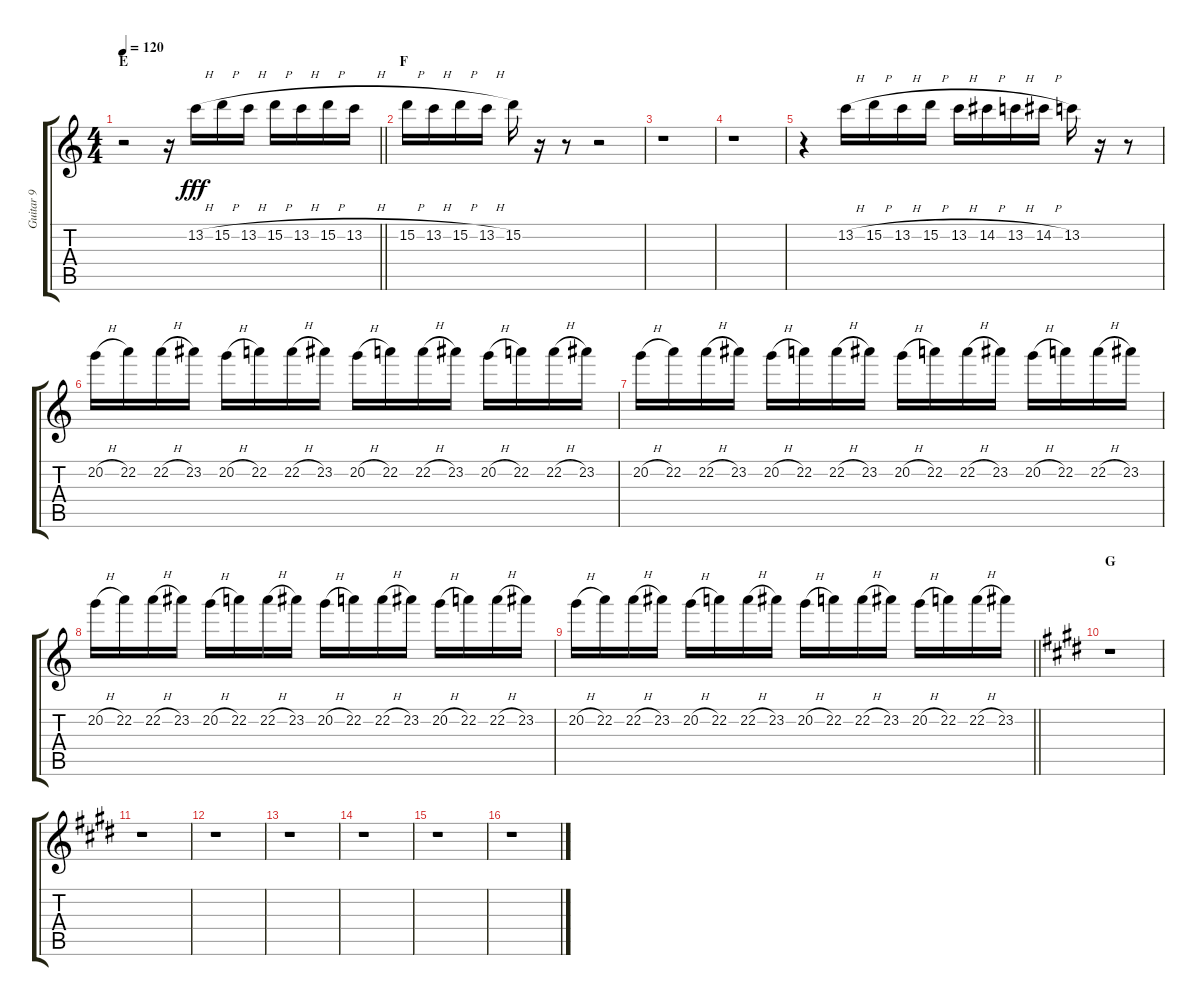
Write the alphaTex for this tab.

\track ("Guitar 9" "Guitar 9") {instrument distortionguitar}
\staff {score tabs}
\tuning (E4 B3 G3 D3 A2 E2) {hide}
\ts (4 4)
\section ("" "E")
\tempo 120
\clef g2
\barLineRight lightlight
\ks c
r.2{dy fff} r.16 13.2{h}.16 15.2{h}.16 13.2{h}.16 15.2{h}.16 13.2{h}.16 15.2{h}.16 13.2{h}.16 |
\section ("" "F")
15.2{h}.16 13.2{h}.16 15.2{h}.16 13.2{h}.16 15.2.16 r.16 r.8 r.2 |
r.1 |
r.1 |
r.4 13.2{h}.16 15.2{h}.16 13.2{h}.16 15.2{h}.16 13.2{h}.16 14.2{h}.16 13.2{h}.16 14.2{h}.16 13.2.16 r.16 r.8 |
20.2{h}.16 22.2.16 22.2{h}.16 23.2.16 20.2{h}.16 22.2.16 22.2{h}.16 23.2.16 20.2{h}.16 22.2.16 22.2{h}.16 23.2.16 20.2{h}.16 22.2.16 22.2{h}.16 23.2.16 |
20.2{h}.16 22.2.16 22.2{h}.16 23.2.16 20.2{h}.16 22.2.16 22.2{h}.16 23.2.16 20.2{h}.16 22.2.16 22.2{h}.16 23.2.16 20.2{h}.16 22.2.16 22.2{h}.16 23.2.16 |
20.2{h}.16 22.2.16 22.2{h}.16 23.2.16 20.2{h}.16 22.2.16 22.2{h}.16 23.2.16 20.2{h}.16 22.2.16 22.2{h}.16 23.2.16 20.2{h}.16 22.2.16 22.2{h}.16 23.2.16 |
\barLineRight lightlight
20.2{h}.16 22.2.16 22.2{h}.16 23.2.16 20.2{h}.16 22.2.16 22.2{h}.16 23.2.16 20.2{h}.16 22.2.16 22.2{h}.16 23.2.16 20.2{h}.16 22.2.16 22.2{h}.16 23.2.16 |
\section ("" "G")
\ks e
r.1 |
r.1 |
r.1 |
r.1 |
r.1 |
r.1 |
r.1
